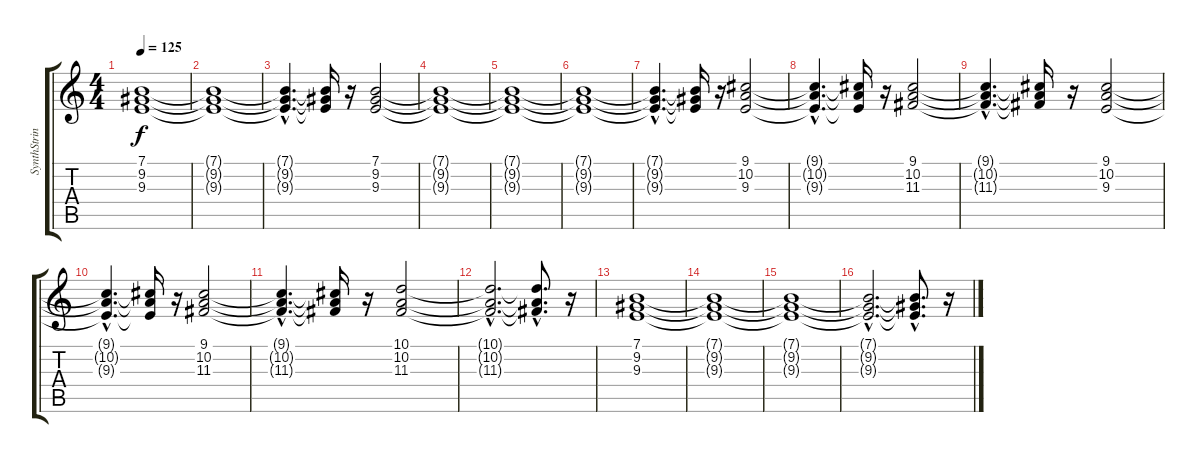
\track ("SynthStrings1" "SynthStrin") {instrument synthstrings1}
\staff {score tabs}
\tuning (E4 B3 G3 D3 A2 E2) {hide}
\ts (4 4)
\tempo 125
\clef g2
\ks c
(7.1{t} 9.2{t} 9.3{t}).1{dy f} |
(7.1{t} 9.2{t} 9.3{t}).1 |
(7.1{hac t} 9.2{hac t} 9.3{hac t}).4{d} (7.1{t} 9.2{t} 9.3{t}).16 r.16 (7.1 9.2 9.3).2 |
(7.1{t} 9.2{t} 9.3{t}).1 |
(7.1{t} 9.2{t} 9.3{t}).1 |
(7.1{t} 9.2{t} 9.3{t}).1 |
(7.1{hac t} 9.2{hac t} 9.3{hac t}).4{d} (7.1{t} 9.2{t} 9.3{t}).16 r.16 (9.1 10.2 9.3).2 |
(9.1{hac t} 10.2{hac t} 9.3{hac t}).4{d} (9.1{t} 10.2{t} 9.3{t}).16 r.16 (9.1 10.2 11.3).2 |
(9.1{hac t} 10.2{hac t} 11.3{hac t}).4{d} (9.1{t} 10.2{t} 11.3{t}).16 r.16 (9.1 10.2 9.3).2 |
(9.1{hac t} 10.2{hac t} 9.3{hac t}).4{d} (9.1{t} 10.2{t} 9.3{t}).16 r.16 (9.1 10.2 11.3).2 |
(9.1{hac t} 10.2{hac t} 11.3{hac t}).4{d} (9.1{t} 10.2{t} 11.3{t}).16 r.16 (10.1 10.2 11.3).2 |
(10.1{hac t} 10.2{hac t} 11.3{hac t}).2{d} (10.1{hac t} 10.2{hac t} 11.3{hac t}).8{d} r.16 |
(7.1 9.2 9.3).1 |
(7.1{t} 9.2{t} 9.3{t}).1 |
(7.1{t} 9.2{t} 9.3{t}).1 |
(7.1{hac t} 9.2{hac t} 9.3{hac t}).2{d} (7.1{hac t} 9.2{hac t} 9.3{hac t}).8{d} r.16
